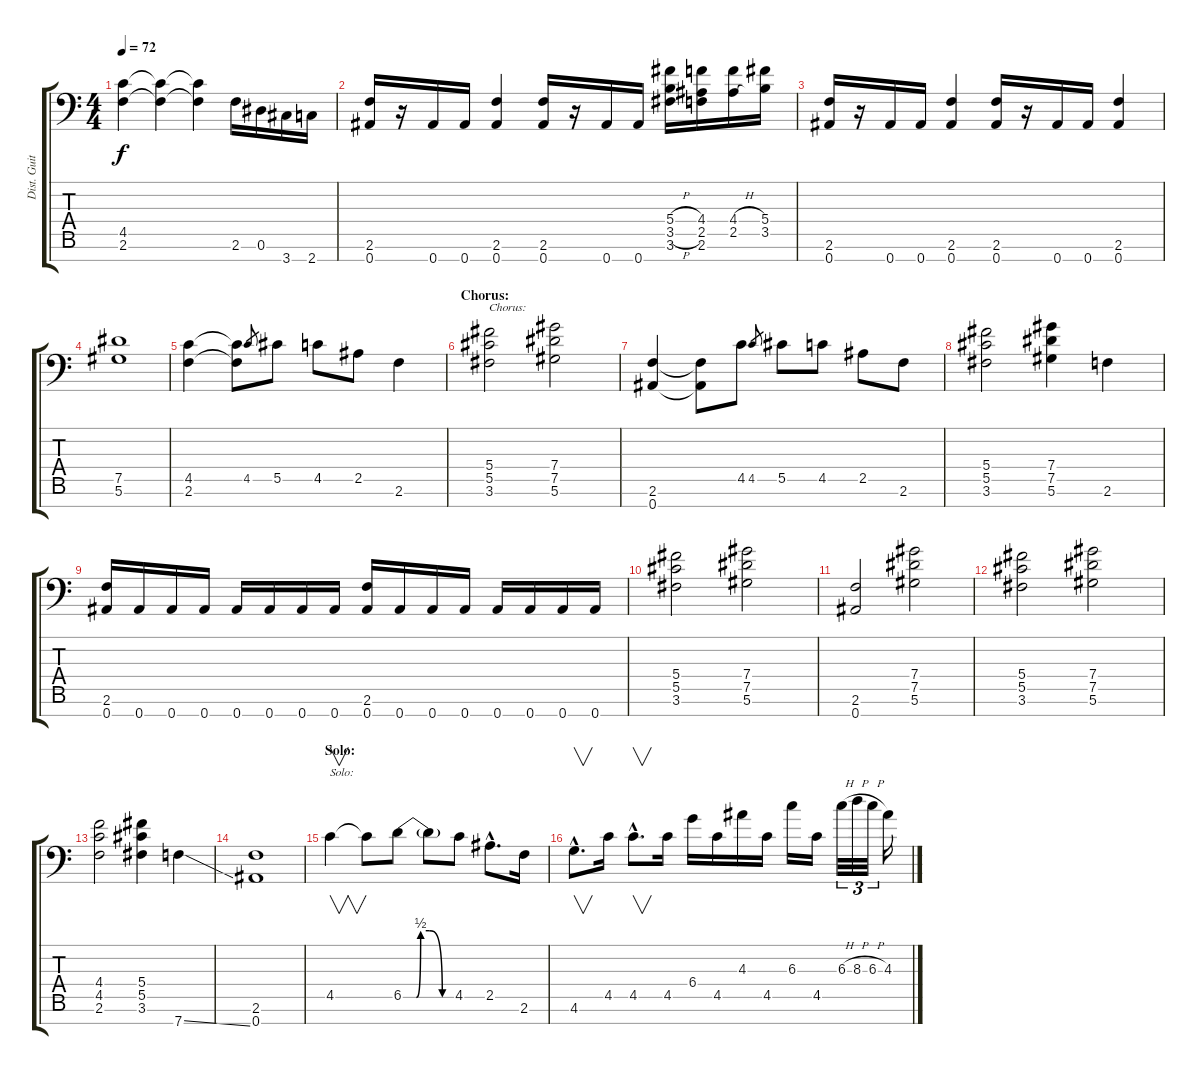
\track ("Dist. Guitar 1" "Dist. Guit") {instrument distortionguitar}
\staff {score tabs}
\tuning (Eb4 Bb3 Gb3 Db3 Ab2 Eb2 Bb1) {hide}
\ts (4 4)
\tempo 72
\clef f4
\ks c
(4.5 2.6).4{dy f} (4.5{t} 2.6{t}).4 (4.5{t} 2.6{t}).4 2.6.16 0.6.16 3.7.16 2.7.16 |
(2.6 0.7).16 r.16 0.7.16 0.7.16 (2.6 0.7).4 (2.6 0.7).16 r.16 0.7.16 0.7.16 (5.4{h} 3.5{h} 3.6{h}).16 (4.4 2.5 2.6).16 (4.4{h} 2.5{h}).16 (5.4 3.5).16 |
(2.6 0.7).16 r.16 0.7.16 0.7.16 (2.6 0.7).4 (2.6 0.7).16 r.16 0.7.16 0.7.16 (2.6 0.7).4 |
(7.5 5.6).1 |
(4.5 2.6).4 (4.5{t} 2.6{t}).8 4.5.8{gr} 5.5.8 4.5.8 2.5.8 2.6.4 |
\section ("" "Chorus:")
(5.4 5.5 3.6).2{txt "Chorus:"} (7.4 7.5 5.6).2 |
(2.6 0.7).4 (2.6{t} 0.7{t}).8 4.5.8 4.5.8{gr} 5.5.8 4.5.8 2.5.8 2.6.8 |
(5.4 5.5 3.6).2 (7.4 7.5 5.6).4 2.6.4 |
(2.6 0.7).16 0.7.16 0.7.16 0.7.16 0.7.16 0.7.16 0.7.16 0.7.16 (2.6 0.7).16 0.7.16 0.7.16 0.7.16 0.7.16 0.7.16 0.7.16 0.7.16 |
(5.4 5.5 3.6).2 (7.4 7.5 5.6).2 |
(2.6 0.7).2 (7.4 7.5 5.6).2 |
(5.4 5.5 3.6).2 (7.4 7.5 5.6).2 |
(4.4 4.5 2.6).2 (5.4 5.5 3.6).4 7.7{ss}.4 |
(2.6 0.7).1 |
\section ("" "Solo:")
4.5.4{v txt "Solo:" volume 16} 4.5{t}.8 6.5{be (custom 0 0 15 0 20 2 30 2 45 0 60 0)}.8 6.5{t}.8 4.5.8 2.5{hac}.8{d} 2.6.16 |
4.6{hac}.8{v d} 4.5.16 4.5{hac}.8{v d} 4.5.16 6.4.16 4.5.16 4.3.16 4.5.16 6.3.16 4.5.16 6.3{h}.32{tu (3 2)} 8.3{h}.32{tu (3 2)} 6.3{h}.32{tu (3 2)} 4.3.16
